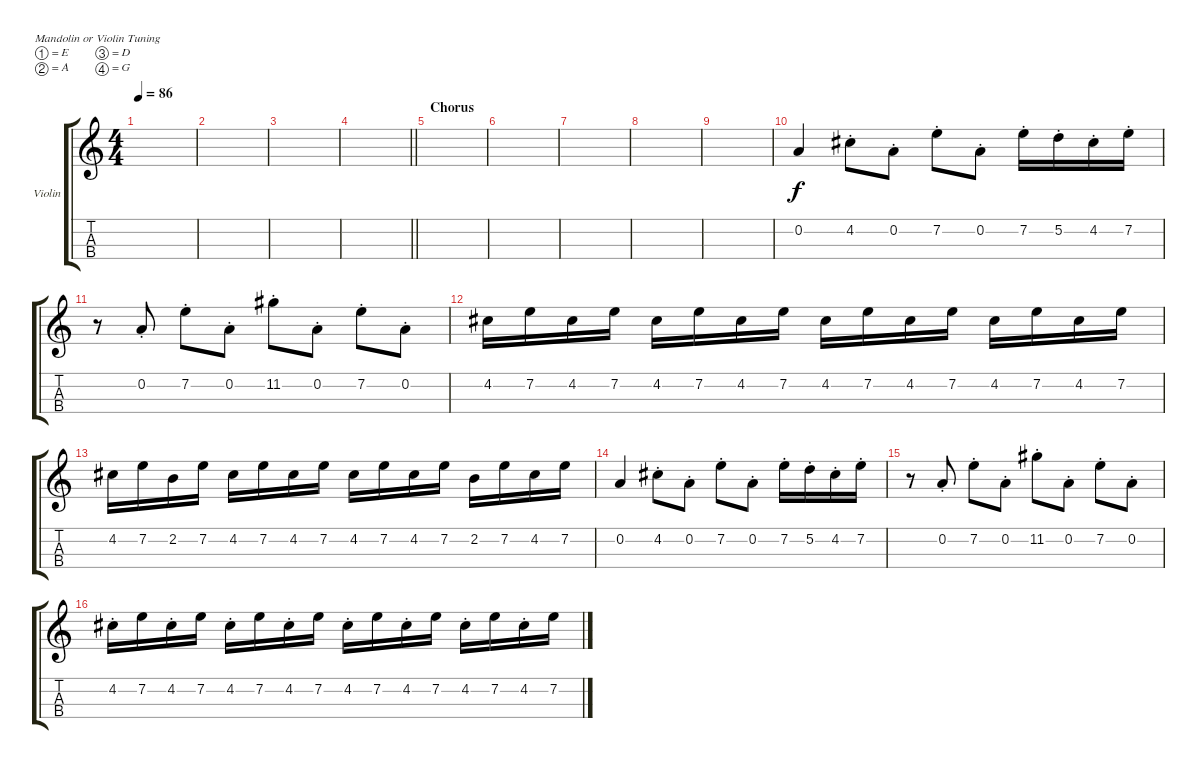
\bracketExtendMode groupsimilarinstruments
\firstSystemTrackNameOrientation horizontal
\otherSystemsTrackNameOrientation horizontal
\track ("Violin" "Violin") {instrument violin}
\staff {score tabs}
\tuning (E5 A4 D4 G3)
\ts (4 4)
\tempo 86
\clef g2
\scale
0.333333
\ks c
|
\scale
0.333333 |
\scale
0.333333 |
\scale
0.333333
\barLineRight lightlight
|
\section ("" "Chorus")
\scale
0.333333 |
\scale
0.333333 |
\scale
0.333333 |
|
\scale
0.333333 |
\scale
0.333333 0.2.4 4.2{st}.8 0.2{st}.8 7.2{st}.8 0.2{st}.8 7.2{st}.16 5.2{st}.16 4.2{st}.16 7.2{st}.16 |
\scale
0.333333 r.8 0.2{st}.8 7.2{st}.8 0.2{st}.8 11.2{st}.8 0.2{st}.8 7.2{st}.8 0.2{st}.8 |
\scale
0.333333 4.2.16 7.2.16 4.2.16 7.2.16 4.2.16 7.2.16 4.2.16 7.2.16 4.2.16 7.2.16 4.2.16 7.2.16 4.2.16 7.2.16 4.2.16 7.2.16 |
\scale
0.333333 4.2.16 7.2.16 2.2.16 7.2.16 4.2.16 7.2.16 4.2.16 7.2.16 4.2.16 7.2.16 4.2.16 7.2.16 2.2.16 7.2.16 4.2.16 7.2.16 |
\scale
0.333333 0.2.4 4.2{st}.8 0.2{st}.8 7.2{st}.8 0.2{st}.8 7.2{st}.16 5.2{st}.16 4.2{st}.16 7.2{st}.16 |
r.8 0.2{st}.8 7.2{st}.8 0.2{st}.8 11.2{st}.8 0.2{st}.8 7.2{st}.8 0.2{st}.8 |
4.2{st}.16 7.2.16 4.2{st}.16 7.2.16 4.2{st}.16 7.2.16 4.2{st}.16 7.2.16 4.2{st}.16 7.2.16 4.2{st}.16 7.2.16 4.2{st}.16 7.2.16 4.2{st}.16 7.2.16
